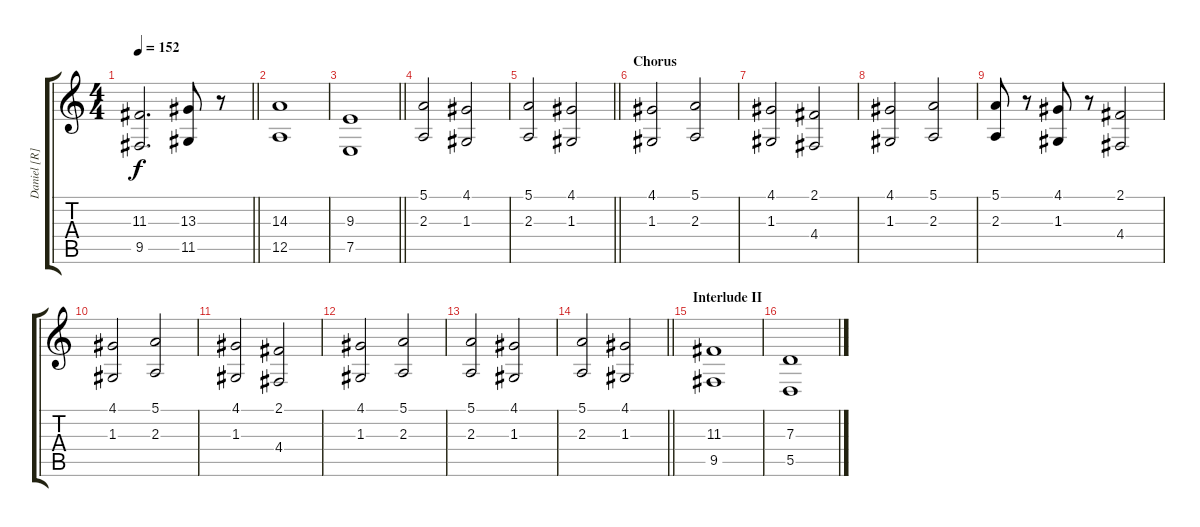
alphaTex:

\track ("Daniel [R]" "Daniel [R]") {instrument pad4choir}
\staff {score tabs}
\tuning (E4 B3 G3 D3 A2 E2) {hide}
\ts (4 4)
\tempo 152
\clef g2
\barLineRight lightlight
\ks c
(11.3{t} 9.5{t}).2{d dy f} (13.3 11.5).8 r.8 |
(14.3 12.5).1 |
\barLineRight lightlight
(9.3 7.5).1 |
(5.1 2.3).2 (4.1 1.3).2 |
\barLineRight lightlight
(5.1 2.3).2 (4.1 1.3).2 |
\section ("" "Chorus")
(4.1 1.3).2 (5.1 2.3).2 |
(4.1 1.3).2 (2.1 4.4).2 |
(4.1 1.3).2 (5.1 2.3).2 |
(5.1 2.3).8 r.8 (4.1 1.3).8 r.8 (2.1 4.4).2 |
(4.1 1.3).2 (5.1 2.3).2 |
(4.1 1.3).2 (2.1 4.4).2 |
(4.1 1.3).2 (5.1 2.3).2 |
(5.1 2.3).2 (4.1 1.3).2 |
\barLineRight lightlight
(5.1 2.3).2 (4.1 1.3).2 |
\section ("" "Interlude II")
(11.3 9.5).1 |
(7.3 5.5).1
